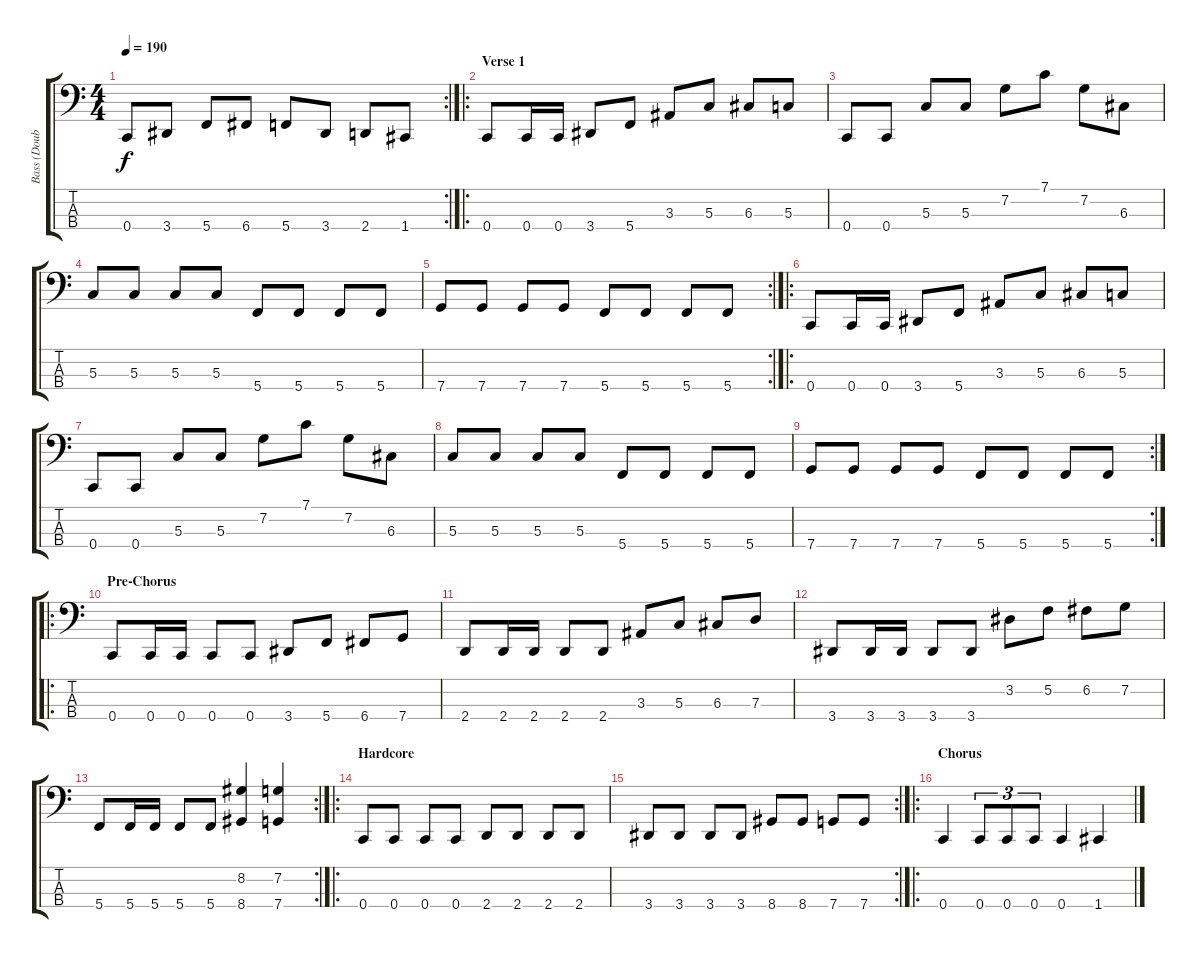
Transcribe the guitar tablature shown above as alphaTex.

\track ("Bass (Double)" "Bass (Doub") {instrument slapbass1}
\staff {score tabs}
\tuning (F2 C2 G1 C1) {hide}
\rc 2
\ts (4 4)
\tempo 190
\clef f4
\ks c
0.4.8{dy f} 3.4.8 5.4.8 6.4.8 5.4.8 3.4.8 2.4.8 1.4.8 |
\ro
\section ("" "Verse 1")
0.4.8 0.4.16 0.4.16 3.4.8 5.4.8 3.3.8 5.3.8 6.3.8 5.3.8 |
0.4.8 0.4.8 5.3.8 5.3.8 7.2.8 7.1.8 7.2.8 6.3.8 |
5.3.8 5.3.8 5.3.8 5.3.8 5.4.8 5.4.8 5.4.8 5.4.8 |
\rc 2
7.4.8 7.4.8 7.4.8 7.4.8 5.4.8 5.4.8 5.4.8 5.4.8 |
\ro
0.4.8 0.4.16 0.4.16 3.4.8 5.4.8 3.3.8 5.3.8 6.3.8 5.3.8 |
0.4.8 0.4.8 5.3.8 5.3.8 7.2.8 7.1.8 7.2.8 6.3.8 |
5.3.8 5.3.8 5.3.8 5.3.8 5.4.8 5.4.8 5.4.8 5.4.8 |
\rc 2
7.4.8 7.4.8 7.4.8 7.4.8 5.4.8 5.4.8 5.4.8 5.4.8 |
\ro
\section ("" "Pre-Chorus")
0.4.8 0.4.16 0.4.16 0.4.8 0.4.8 3.4.8 5.4.8 6.4.8 7.4.8 |
2.4.8 2.4.16 2.4.16 2.4.8 2.4.8 3.3.8 5.3.8 6.3.8 7.3.8 |
3.4.8 3.4.16 3.4.16 3.4.8 3.4.8 3.2.8 5.2.8 6.2.8 7.2.8 |
\rc 2
5.4.8 5.4.16 5.4.16 5.4.8 5.4.8 (8.2 8.4).4 (7.2 7.4).4 |
\ro
\section ("" "Hardcore")
0.4.8 0.4.8 0.4.8 0.4.8 2.4.8 2.4.8 2.4.8 2.4.8 |
\rc 2
3.4.8 3.4.8 3.4.8 3.4.8 8.4.8 8.4.8 7.4.8 7.4.8 |
\ro
\section ("" "Chorus")
0.4.4 0.4.8{tu (3 2)} 0.4.8{tu (3 2)} 0.4.8{tu (3 2)} 0.4.4 1.4.4
